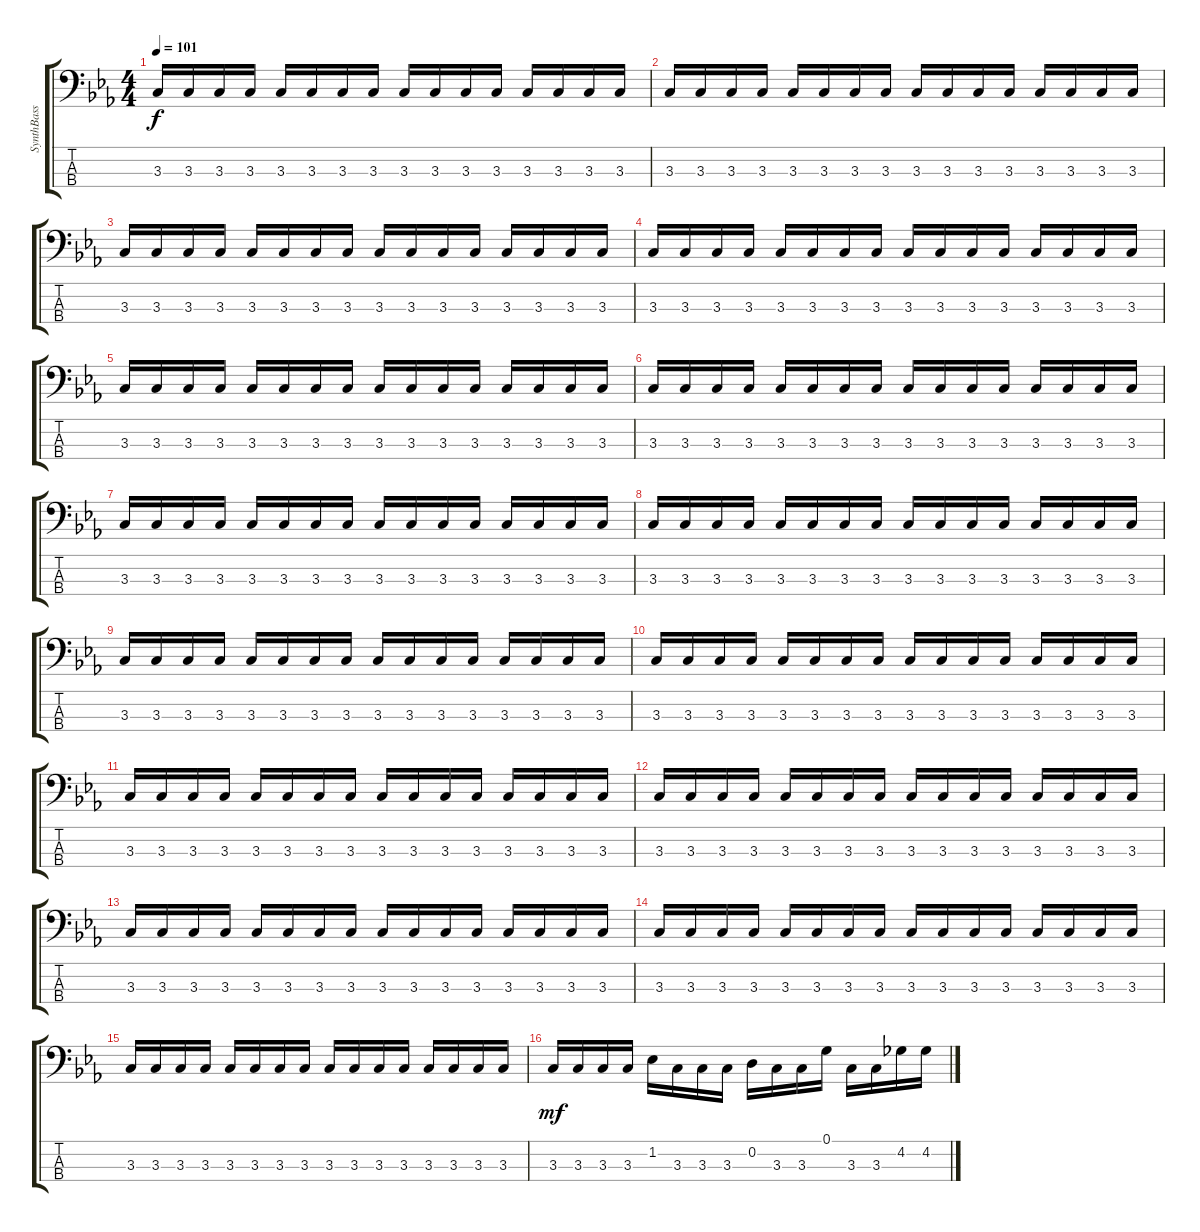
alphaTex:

\track ("SynthBass" "SynthBass") {instrument synthbass1}
\staff {score tabs}
\tuning (G2 D2 A1 E1) {hide}
\ts (4 4)
\tempo 101
\clef f4
\ks cminor
3.3.16{dy f} 3.3.16 3.3.16 3.3.16 3.3.16 3.3.16 3.3.16 3.3.16 3.3.16 3.3.16 3.3.16 3.3.16 3.3.16 3.3.16 3.3.16 3.3.16 |
3.3.16 3.3.16 3.3.16 3.3.16 3.3.16 3.3.16 3.3.16 3.3.16 3.3.16 3.3.16 3.3.16 3.3.16 3.3.16 3.3.16 3.3.16 3.3.16 |
3.3.16 3.3.16 3.3.16 3.3.16 3.3.16 3.3.16 3.3.16 3.3.16 3.3.16 3.3.16 3.3.16 3.3.16 3.3.16 3.3.16 3.3.16 3.3.16 |
3.3.16 3.3.16 3.3.16 3.3.16 3.3.16 3.3.16 3.3.16 3.3.16 3.3.16 3.3.16 3.3.16 3.3.16 3.3.16 3.3.16 3.3.16 3.3.16 |
3.3.16 3.3.16 3.3.16 3.3.16 3.3.16 3.3.16 3.3.16 3.3.16 3.3.16 3.3.16 3.3.16 3.3.16 3.3.16 3.3.16 3.3.16 3.3.16 |
3.3.16 3.3.16 3.3.16 3.3.16 3.3.16 3.3.16 3.3.16 3.3.16 3.3.16 3.3.16 3.3.16 3.3.16 3.3.16 3.3.16 3.3.16 3.3.16 |
3.3.16 3.3.16 3.3.16 3.3.16 3.3.16 3.3.16 3.3.16 3.3.16 3.3.16 3.3.16 3.3.16 3.3.16 3.3.16 3.3.16 3.3.16 3.3.16 |
3.3.16 3.3.16 3.3.16 3.3.16 3.3.16 3.3.16 3.3.16 3.3.16 3.3.16 3.3.16 3.3.16 3.3.16 3.3.16 3.3.16 3.3.16 3.3.16 |
3.3.16 3.3.16 3.3.16 3.3.16 3.3.16 3.3.16 3.3.16 3.3.16 3.3.16 3.3.16 3.3.16 3.3.16 3.3.16 3.3.16 3.3.16 3.3.16 |
3.3.16 3.3.16 3.3.16 3.3.16 3.3.16 3.3.16 3.3.16 3.3.16 3.3.16 3.3.16 3.3.16 3.3.16 3.3.16 3.3.16 3.3.16 3.3.16 |
3.3.16 3.3.16 3.3.16 3.3.16 3.3.16 3.3.16 3.3.16 3.3.16 3.3.16 3.3.16 3.3.16 3.3.16 3.3.16 3.3.16 3.3.16 3.3.16 |
3.3.16 3.3.16 3.3.16 3.3.16 3.3.16 3.3.16 3.3.16 3.3.16 3.3.16 3.3.16 3.3.16 3.3.16 3.3.16 3.3.16 3.3.16 3.3.16 |
3.3.16 3.3.16 3.3.16 3.3.16 3.3.16 3.3.16 3.3.16 3.3.16 3.3.16 3.3.16 3.3.16 3.3.16 3.3.16 3.3.16 3.3.16 3.3.16 |
3.3.16 3.3.16 3.3.16 3.3.16 3.3.16 3.3.16 3.3.16 3.3.16 3.3.16 3.3.16 3.3.16 3.3.16 3.3.16 3.3.16 3.3.16 3.3.16 |
3.3.16 3.3.16 3.3.16 3.3.16 3.3.16 3.3.16 3.3.16 3.3.16 3.3.16 3.3.16 3.3.16 3.3.16 3.3.16 3.3.16 3.3.16 3.3.16 |
3.3.16{dy mf} 3.3.16 3.3.16 3.3.16 1.2.16 3.3.16 3.3.16 3.3.16 0.2.16 3.3.16 3.3.16 0.1.16 3.3.16 3.3.16 4.2.16 4.2.16
